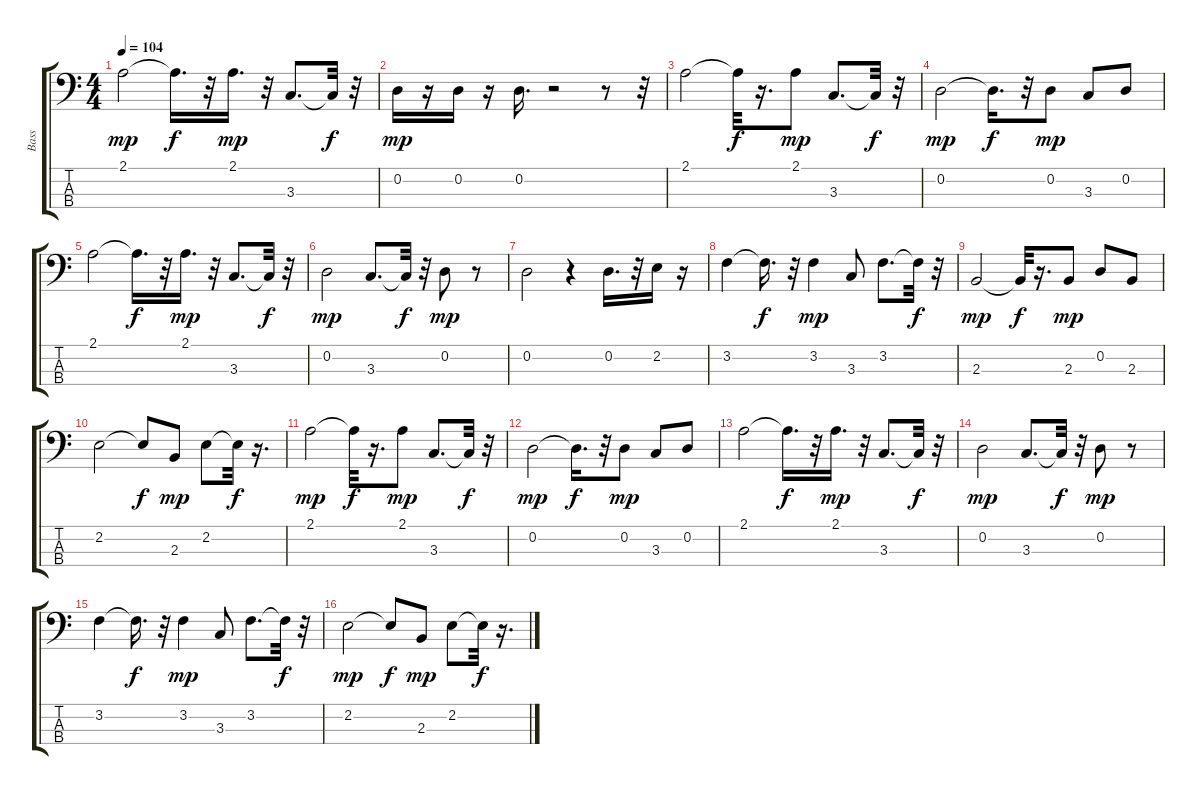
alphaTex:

\track ("Bass" "Bass") {instrument acousticbass}
\staff {score tabs}
\tuning (G2 D2 A1 E1) {hide}
\ts (4 4)
\tempo 104
\clef f4
\ks c
2.1.2{dy mp} 2.1{t}.16{d dy f} r.32 2.1.16{d dy mp} r.32 3.3.8{d} 3.3{t}.32{dy f} r.32 |
0.2.16{dy mp} r.16 0.2.16 r.16 0.2.16{d} r.2 r.8 r.32 |
2.1.2 2.1{t}.32{dy f} r.16{d} 2.1.8{dy mp} 3.3.8{d} 3.3{t}.32{dy f} r.32 |
0.2.2{dy mp} 0.2{t}.16{d dy f} r.32 0.2.8{dy mp} 3.3.8 0.2.8 |
2.1.2 2.1{t}.16{d dy f} r.32 2.1.16{d dy mp} r.32 3.3.8{d} 3.3{t}.32{dy f} r.32 |
0.2.2{dy mp} 3.3.8{d} 3.3{t}.32{dy f} r.32 0.2.8{dy mp} r.8 |
0.2.2 r.4 0.2.16{d} r.32 2.2.16 r.16 |
3.2.4 3.2{t}.16{d dy f} r.32 3.2.4{dy mp} 3.3.8 3.2.8{d} 3.2{t}.32{dy f} r.32 |
2.3.2{dy mp} 2.3{t}.32{dy f} r.16{d} 2.3.8{dy mp} 0.2.8 2.3.8 |
2.2.2 2.2{t}.8{dy f} 2.3.8{dy mp} 2.2.8 2.2{t}.32{dy f} r.16{d} |
2.1.2{dy mp} 2.1{t}.32{dy f} r.16{d} 2.1.8{dy mp} 3.3.8{d} 3.3{t}.32{dy f} r.32 |
0.2.2{dy mp} 0.2{t}.16{d dy f} r.32 0.2.8{dy mp} 3.3.8 0.2.8 |
2.1.2 2.1{t}.16{d dy f} r.32 2.1.16{d dy mp} r.32 3.3.8{d} 3.3{t}.32{dy f} r.32 |
0.2.2{dy mp} 3.3.8{d} 3.3{t}.32{dy f} r.32 0.2.8{dy mp} r.8 |
3.2.4 3.2{t}.16{d dy f} r.32 3.2.4{dy mp} 3.3.8 3.2.8{d} 3.2{t}.32{dy f} r.32 |
2.2.2{dy mp} 2.2{t}.8{dy f} 2.3.8{dy mp} 2.2.8 2.2{t}.32{dy f} r.16{d}
